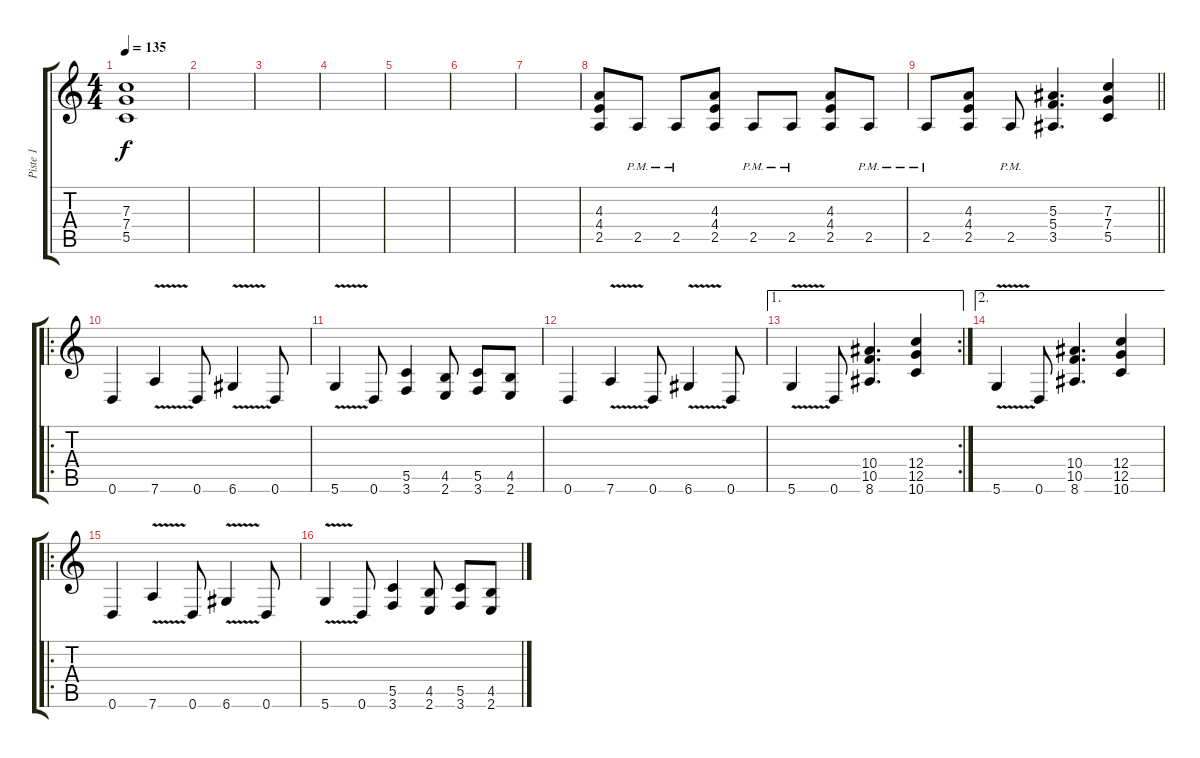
\track ("Piste 1" "Piste 1") {instrument overdrivenguitar}
\staff {score tabs}
\tuning (D4 A3 F3 C3 G2 D2) {hide}
\ts (4 4)
\tempo 135
\clef g2
\ks c
(7.3 7.4 5.5).1{dy f} |
|
|
|
|
|
|
(4.3 4.4 2.5).8 2.5{pm}.8 2.5{pm}.8 (4.3 4.4 2.5).8 2.5{pm}.8 2.5{pm}.8 (4.3 4.4 2.5).8 2.5{pm}.8 |
\barLineRight lightlight
2.5{pm}.8 (4.3 4.4 2.5).8 2.5{pm}.8 (5.3 5.4 3.5).4{d} (7.3 7.4 5.5).4 |
\ro
0.6.4 7.6{v}.4 0.6.8 6.6{v}.4 0.6.8 |
5.6{v}.4 0.6.8 (5.5 3.6).4 (4.5 2.6).8 (5.5 3.6).8 (4.5 2.6).8 |
0.6.4 7.6{v}.4 0.6.8 6.6{v}.4 0.6.8 |
\ae 1
\rc 2
5.6{v}.4 0.6.8 (10.4 10.5 8.6).4{d} (12.4 12.5 10.6).4 |
\ae 2
5.6{v}.4 0.6.8 (10.4 10.5 8.6).4{d} (12.4 12.5 10.6).4 |
\ro
0.6.4 7.6{v}.4 0.6.8 6.6{v}.4 0.6.8 |
5.6{v}.4 0.6.8 (5.5 3.6).4 (4.5 2.6).8 (5.5 3.6).8 (4.5 2.6).8
